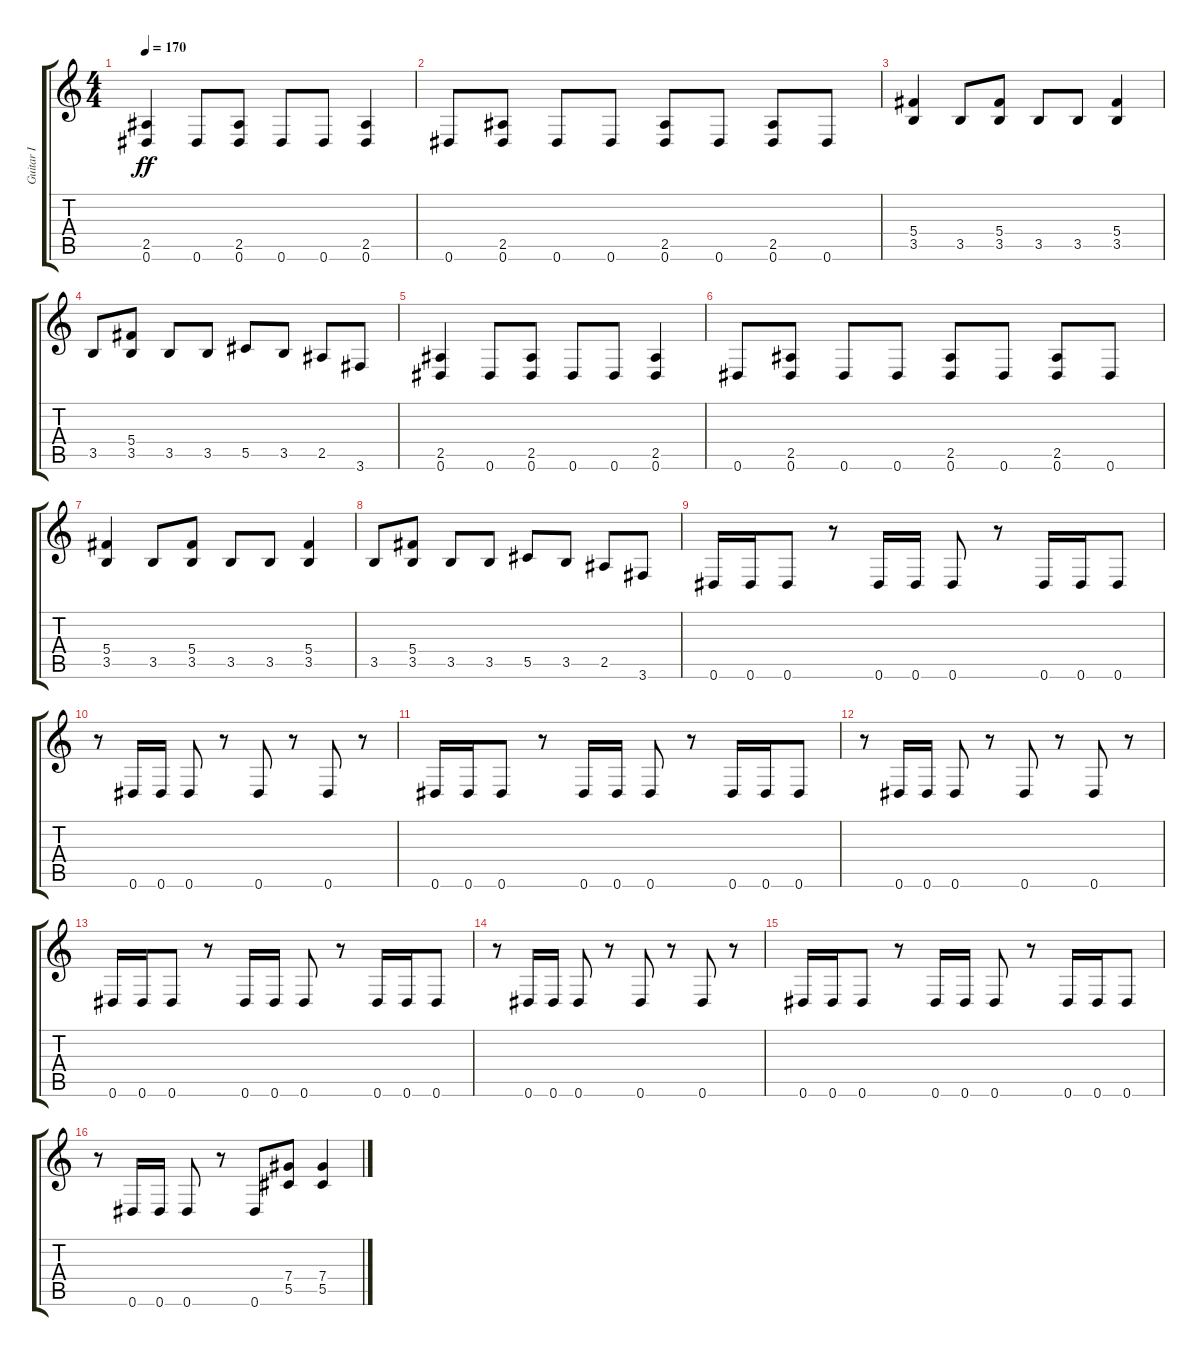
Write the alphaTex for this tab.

\track ("Guitar I" "Guitar I") {instrument distortionguitar}
\staff {score tabs}
\tuning (Eb4 Bb3 Gb3 Db3 Ab2 Eb2) {hide}
\ts (4 4)
\tempo 170
\clef g2
\ks c
(2.5 0.6).4{dy ff} 0.6.8 (2.5 0.6).8 0.6.8 0.6.8 (2.5 0.6).4 |
0.6.8 (2.5 0.6).8 0.6.8 0.6.8 (2.5 0.6).8 0.6.8 (2.5 0.6).8 0.6.8 |
(5.4 3.5).4 3.5.8 (5.4 3.5).8 3.5.8 3.5.8 (5.4 3.5).4 |
3.5.8 (5.4 3.5).8 3.5.8 3.5.8 5.5.8 3.5.8 2.5.8 3.6.8 |
(2.5 0.6).4 0.6.8 (2.5 0.6).8 0.6.8 0.6.8 (2.5 0.6).4 |
0.6.8 (2.5 0.6).8 0.6.8 0.6.8 (2.5 0.6).8 0.6.8 (2.5 0.6).8 0.6.8 |
(5.4 3.5).4 3.5.8 (5.4 3.5).8 3.5.8 3.5.8 (5.4 3.5).4 |
3.5.8 (5.4 3.5).8 3.5.8 3.5.8 5.5.8 3.5.8 2.5.8 3.6.8 |
0.6.16 0.6.16 0.6.8 r.8 0.6.16 0.6.16 0.6.8 r.8 0.6.16 0.6.16 0.6.8 |
r.8 0.6.16 0.6.16 0.6.8 r.8 0.6.8 r.8 0.6.8 r.8 |
0.6.16 0.6.16 0.6.8 r.8 0.6.16 0.6.16 0.6.8 r.8 0.6.16 0.6.16 0.6.8 |
r.8 0.6.16 0.6.16 0.6.8 r.8 0.6.8 r.8 0.6.8 r.8 |
0.6.16 0.6.16 0.6.8 r.8 0.6.16 0.6.16 0.6.8 r.8 0.6.16 0.6.16 0.6.8 |
r.8 0.6.16 0.6.16 0.6.8 r.8 0.6.8 r.8 0.6.8 r.8 |
0.6.16 0.6.16 0.6.8 r.8 0.6.16 0.6.16 0.6.8 r.8 0.6.16 0.6.16 0.6.8 |
r.8 0.6.16 0.6.16 0.6.8 r.8 0.6.8 (7.4 5.5).8 (7.4 5.5).4
